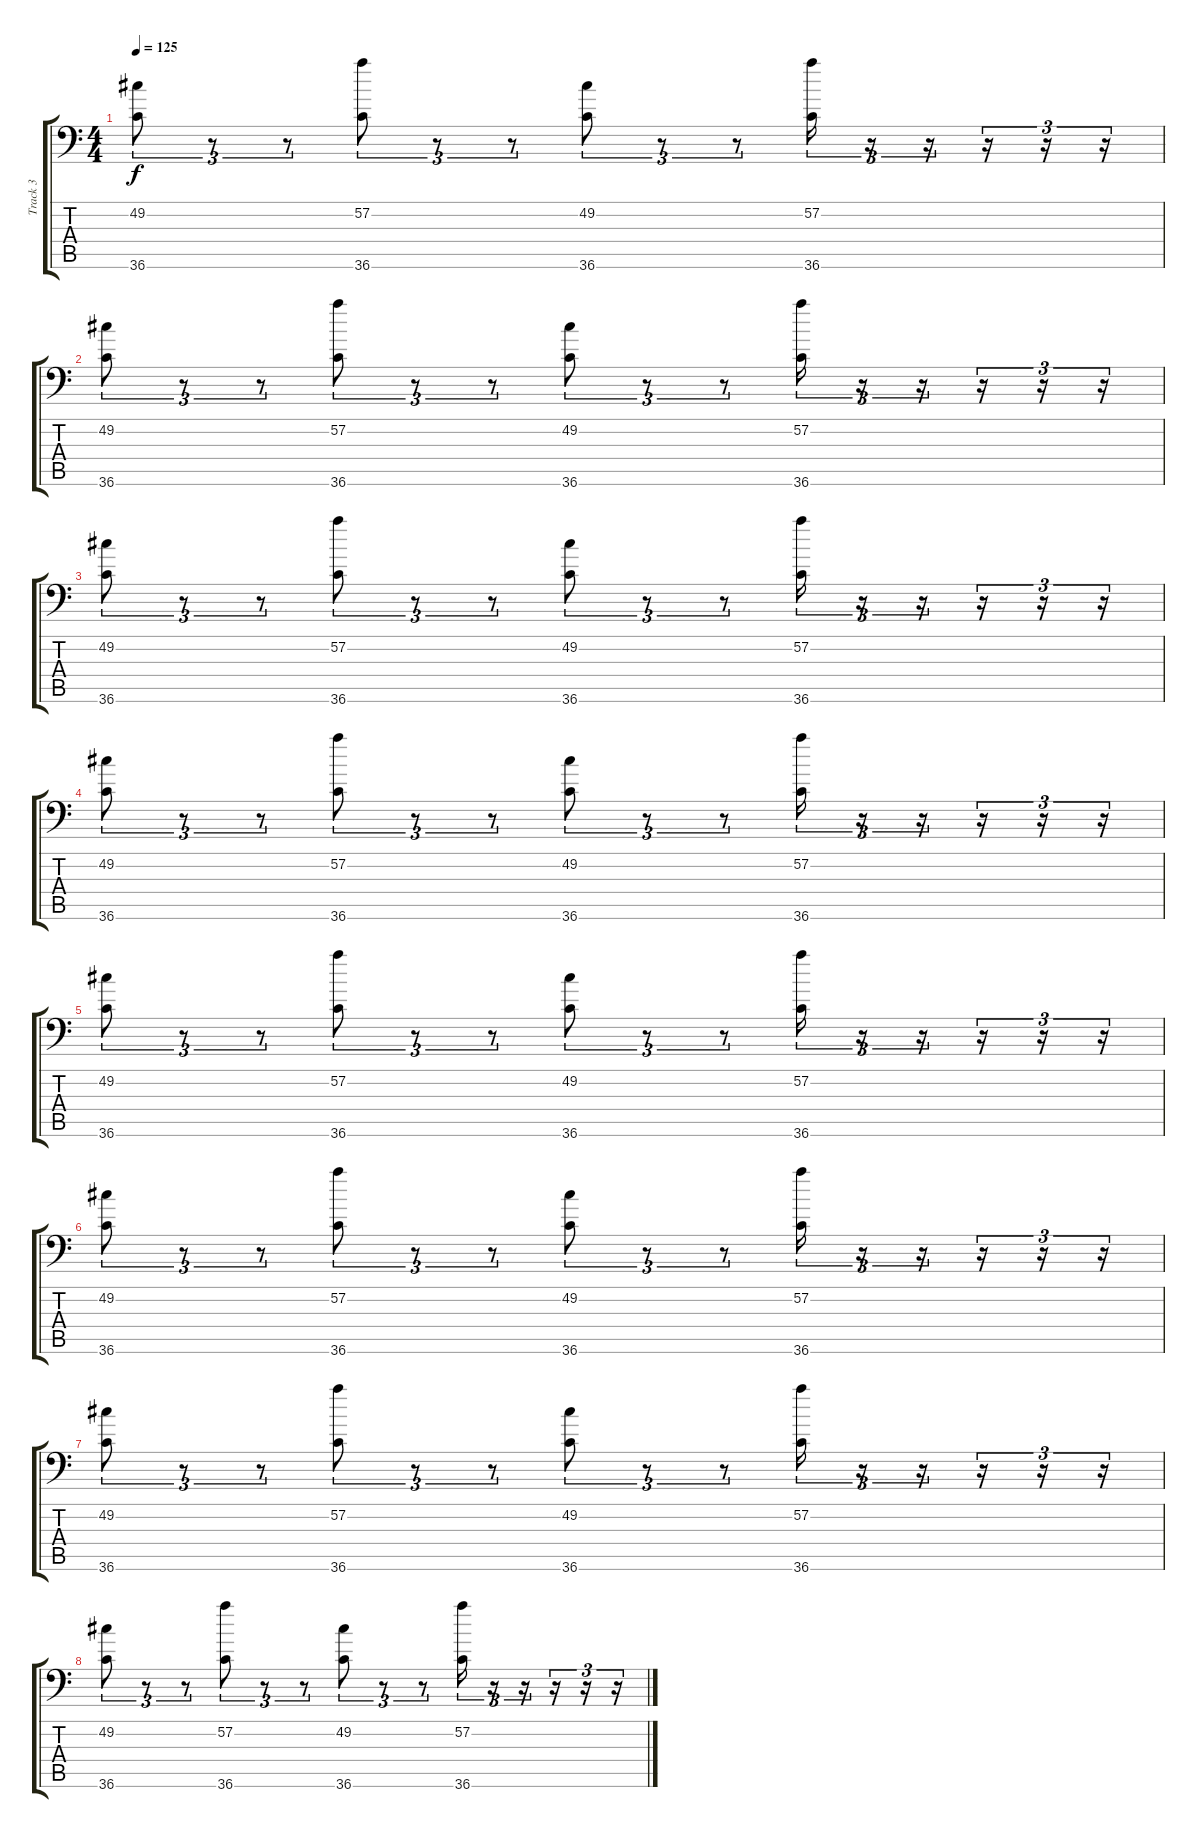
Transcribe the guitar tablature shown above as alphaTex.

\track ("Track 3" "Track 3") {instrument acousticgrandpiano}
\staff {score tabs}
\tuning (C-1 C-1 C-1 C-1 C-1 C-1) {hide}
\ts (4 4)
\tempo 125
\clef f4
\ks c
(49.2 36.6).8{tu (3 2) dy f} r.8{tu (3 2)} r.8{tu (3 2)} (57.2 36.6).8{tu (3 2)} r.8{tu (3 2)} r.8{tu (3 2)} (49.2 36.6).8{tu (3 2)} r.8{tu (3 2)} r.8{tu (3 2)} (57.2 36.6).16{tu (3 2)} r.16{tu (3 2)} r.16{tu (3 2)} r.16{tu (3 2)} r.16{tu (3 2)} r.16{tu (3 2)} |
(49.2 36.6).8{tu (3 2)} r.8{tu (3 2)} r.8{tu (3 2)} (57.2 36.6).8{tu (3 2)} r.8{tu (3 2)} r.8{tu (3 2)} (49.2 36.6).8{tu (3 2)} r.8{tu (3 2)} r.8{tu (3 2)} (57.2 36.6).16{tu (3 2)} r.16{tu (3 2)} r.16{tu (3 2)} r.16{tu (3 2)} r.16{tu (3 2)} r.16{tu (3 2)} |
(49.2 36.6).8{tu (3 2)} r.8{tu (3 2)} r.8{tu (3 2)} (57.2 36.6).8{tu (3 2)} r.8{tu (3 2)} r.8{tu (3 2)} (49.2 36.6).8{tu (3 2)} r.8{tu (3 2)} r.8{tu (3 2)} (57.2 36.6).16{tu (3 2)} r.16{tu (3 2)} r.16{tu (3 2)} r.16{tu (3 2)} r.16{tu (3 2)} r.16{tu (3 2)} |
(49.2 36.6).8{tu (3 2)} r.8{tu (3 2)} r.8{tu (3 2)} (57.2 36.6).8{tu (3 2)} r.8{tu (3 2)} r.8{tu (3 2)} (49.2 36.6).8{tu (3 2)} r.8{tu (3 2)} r.8{tu (3 2)} (57.2 36.6).16{tu (3 2)} r.16{tu (3 2)} r.16{tu (3 2)} r.16{tu (3 2)} r.16{tu (3 2)} r.16{tu (3 2)} |
(49.2 36.6).8{tu (3 2)} r.8{tu (3 2)} r.8{tu (3 2)} (57.2 36.6).8{tu (3 2)} r.8{tu (3 2)} r.8{tu (3 2)} (49.2 36.6).8{tu (3 2)} r.8{tu (3 2)} r.8{tu (3 2)} (57.2 36.6).16{tu (3 2)} r.16{tu (3 2)} r.16{tu (3 2)} r.16{tu (3 2)} r.16{tu (3 2)} r.16{tu (3 2)} |
(49.2 36.6).8{tu (3 2)} r.8{tu (3 2)} r.8{tu (3 2)} (57.2 36.6).8{tu (3 2)} r.8{tu (3 2)} r.8{tu (3 2)} (49.2 36.6).8{tu (3 2)} r.8{tu (3 2)} r.8{tu (3 2)} (57.2 36.6).16{tu (3 2)} r.16{tu (3 2)} r.16{tu (3 2)} r.16{tu (3 2)} r.16{tu (3 2)} r.16{tu (3 2)} |
(49.2 36.6).8{tu (3 2)} r.8{tu (3 2)} r.8{tu (3 2)} (57.2 36.6).8{tu (3 2)} r.8{tu (3 2)} r.8{tu (3 2)} (49.2 36.6).8{tu (3 2)} r.8{tu (3 2)} r.8{tu (3 2)} (57.2 36.6).16{tu (3 2)} r.16{tu (3 2)} r.16{tu (3 2)} r.16{tu (3 2)} r.16{tu (3 2)} r.16{tu (3 2)} |
(49.2 36.6).8{tu (3 2)} r.8{tu (3 2)} r.8{tu (3 2)} (57.2 36.6).8{tu (3 2)} r.8{tu (3 2)} r.8{tu (3 2)} (49.2 36.6).8{tu (3 2)} r.8{tu (3 2)} r.8{tu (3 2)} (57.2 36.6).16{tu (3 2)} r.16{tu (3 2)} r.16{tu (3 2)} r.16{tu (3 2)} r.16{tu (3 2)} r.16{tu (3 2)}
